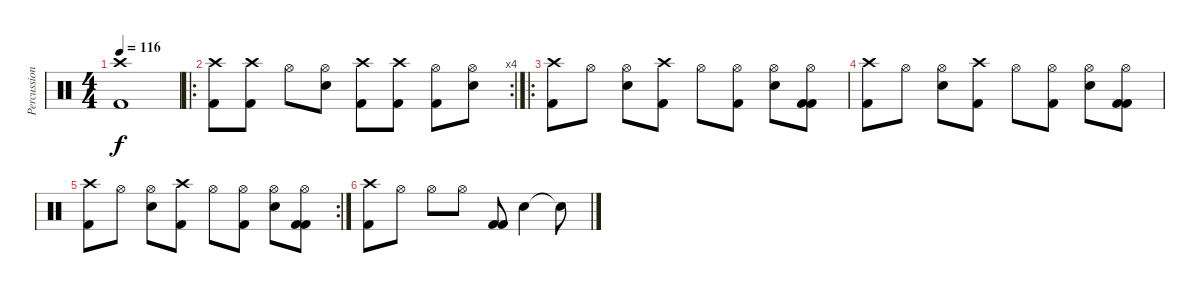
\track ("Percussioni" "Percussion") {instrument percussion}
\staff {score}
\articulation defaults
\ts (4 4)
\tempo 116
\clef neutral
\ks c
("Crash high (hit)" "Kick (hit) 2").1{dy f} |
\ro
\rc 4
("Crash high (hit)" "Kick (hit) 2").8 ("Crash high (hit)" "Kick (hit) 2").8 "Hi-Hat (open)".8 ("Hi-Hat (open)" "Electric Snare (hit)").8 ("Crash high (hit)" "Kick (hit) 2").8 ("Crash high (hit)" "Kick (hit) 2").8 ("Hi-Hat (open)" "Kick (hit) 2").8 ("Hi-Hat (open)" "Electric Snare (hit)").8 |
\ro
("Crash high (hit)" "Kick (hit) 2").8 "Hi-Hat (open)".8 ("Hi-Hat (open)" "Electric Snare (hit)").8 ("Crash high (hit)" "Kick (hit) 2").8 "Hi-Hat (open)".8 ("Hi-Hat (open)" "Kick (hit) 2").8 ("Hi-Hat (open)" "Electric Snare (hit)").8 ("Hi-Hat (open)" "Kick (hit) 2" "Kick (hit) 2").8 |
("Crash high (hit)" "Kick (hit) 2").8 "Hi-Hat (open)".8 ("Hi-Hat (open)" "Electric Snare (hit)").8 ("Crash high (hit)" "Kick (hit) 2").8 "Hi-Hat (open)".8 ("Hi-Hat (open)" "Kick (hit) 2").8 ("Hi-Hat (open)" "Electric Snare (hit)").8 ("Hi-Hat (open)" "Kick (hit) 2" "Kick (hit) 2").8 |
\rc 2
("Crash high (hit)" "Kick (hit) 2").8 "Hi-Hat (open)".8 ("Hi-Hat (open)" "Electric Snare (hit)").8 ("Crash high (hit)" "Kick (hit) 2").8 "Hi-Hat (open)".8 ("Hi-Hat (open)" "Kick (hit) 2").8 ("Hi-Hat (open)" "Electric Snare (hit)").8 ("Hi-Hat (open)" "Kick (hit) 2" "Kick (hit) 2").8 |
("Crash high (hit)" "Kick (hit) 2").8 "Hi-Hat (open)".8 "Hi-Hat (open)".8 "Hi-Hat (open)".8 ("Kick (hit) 2" "Kick (hit) 2").8 "Electric Snare (hit)".4 "Snare (hit)"{t}.8
